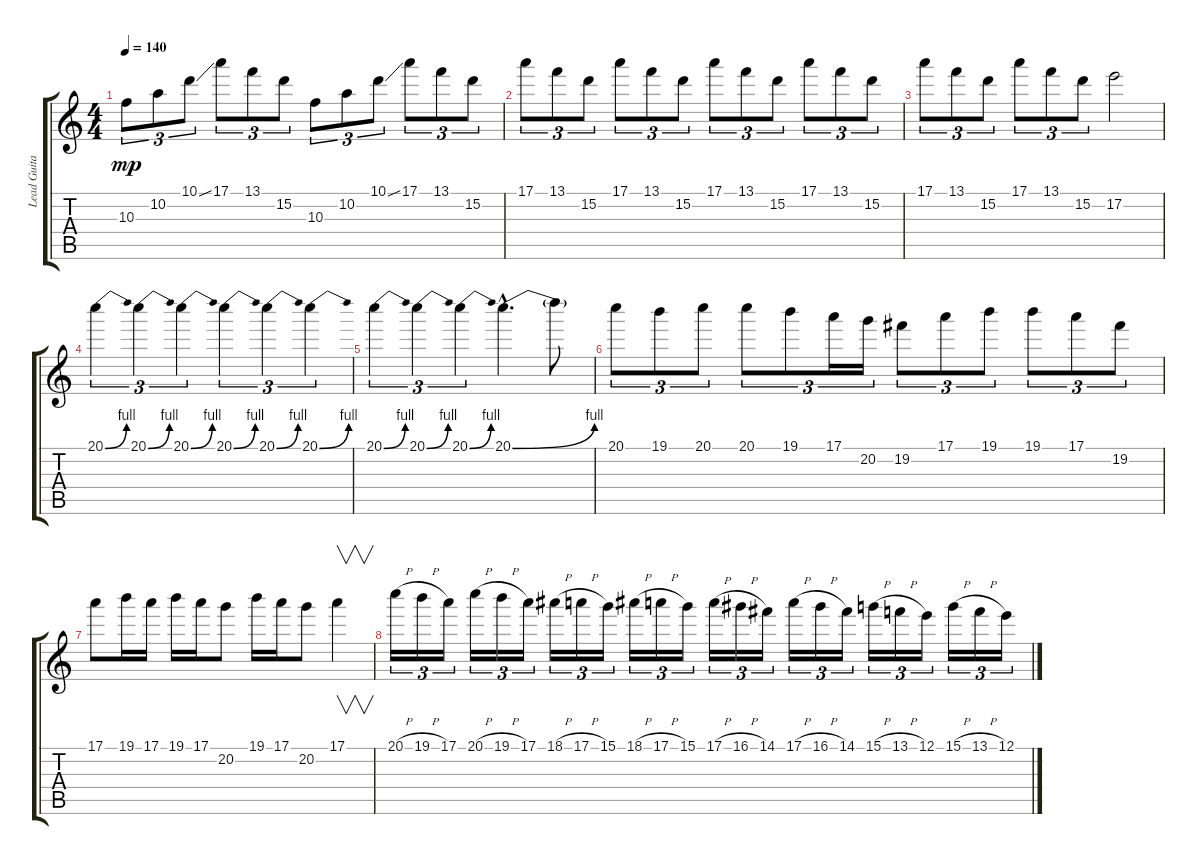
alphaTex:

\track ("Lead Guitar" "Lead Guita") {instrument distortionguitar}
\staff {score tabs}
\tuning (E4 B3 G3 D3 A2 E2) {hide}
\ts (4 4)
\tempo 140
\clef g2
\ks c
10.3.8{tu (3 2) dy mp} 10.2.8{tu (3 2)} 10.1{ss}.8{tu (3 2)} 17.1.8{tu (3 2)} 13.1.8{tu (3 2)} 15.2.8{tu (3 2)} 10.3.8{tu (3 2)} 10.2.8{tu (3 2)} 10.1{ss}.8{tu (3 2)} 17.1.8{tu (3 2)} 13.1.8{tu (3 2)} 15.2.8{tu (3 2)} |
17.1.8{tu (3 2)} 13.1.8{tu (3 2)} 15.2.8{tu (3 2)} 17.1.8{tu (3 2)} 13.1.8{tu (3 2)} 15.2.8{tu (3 2)} 17.1.8{tu (3 2)} 13.1.8{tu (3 2)} 15.2.8{tu (3 2)} 17.1.8{tu (3 2)} 13.1.8{tu (3 2)} 15.2.8{tu (3 2)} |
17.1.8{tu (3 2)} 13.1.8{tu (3 2)} 15.2.8{tu (3 2)} 17.1.8{tu (3 2)} 13.1.8{tu (3 2)} 15.2.8{tu (3 2)} 17.2.2 |
20.1{be (bend 0 0 60 4)}.4{tu (3 2)} 20.1{be (bend 0 0 60 4)}.4{tu (3 2)} 20.1{be (bend 0 0 60 4)}.4{tu (3 2)} 20.1{be (bend 0 0 60 4)}.4{tu (3 2)} 20.1{be (bend 0 0 60 4)}.4{tu (3 2)} 20.1{be (bend 0 0 60 4)}.4{tu (3 2)} |
20.1{be (bend 0 0 60 4)}.4{tu (3 2)} 20.1{be (bend 0 0 60 4)}.4{tu (3 2)} 20.1{be (bend 0 0 60 4)}.4{tu (3 2)} 20.1{be (bend 0 0 60 4) hac}.4{d} 20.1{t}.8 |
20.1.8{tu (3 2)} 19.1.8{tu (3 2)} 20.1.8{tu (3 2)} 20.1.8{tu (3 2)} 19.1.8{tu (3 2)} 17.1.16{tu (3 2)} 20.2.16{tu (3 2)} 19.2.8{tu (3 2)} 17.1.8{tu (3 2)} 19.1.8{tu (3 2)} 19.1.8{tu (3 2)} 17.1.8{tu (3 2)} 19.2.8{tu (3 2)} |
17.1.8 19.1.16 17.1.16 19.1.16 17.1.16 20.2.8 19.1.16 17.1.16 20.2.8 17.1.4{v} |
20.1{h}.16{tu (3 2)} 19.1{h}.16{tu (3 2)} 17.1.16{tu (3 2)} 20.1{h}.16{tu (3 2)} 19.1{h}.16{tu (3 2)} 17.1.16{tu (3 2)} 18.1{h}.16{tu (3 2)} 17.1{h}.16{tu (3 2)} 15.1.16{tu (3 2)} 18.1{h}.16{tu (3 2)} 17.1{h}.16{tu (3 2)} 15.1.16{tu (3 2)} 17.1{h}.16{tu (3 2)} 16.1{h}.16{tu (3 2)} 14.1.16{tu (3 2)} 17.1{h}.16{tu (3 2)} 16.1{h}.16{tu (3 2)} 14.1.16{tu (3 2)} 15.1{h}.16{tu (3 2)} 13.1{h}.16{tu (3 2)} 12.1.16{tu (3 2)} 15.1{h}.16{tu (3 2)} 13.1{h}.16{tu (3 2)} 12.1.16{tu (3 2)}
